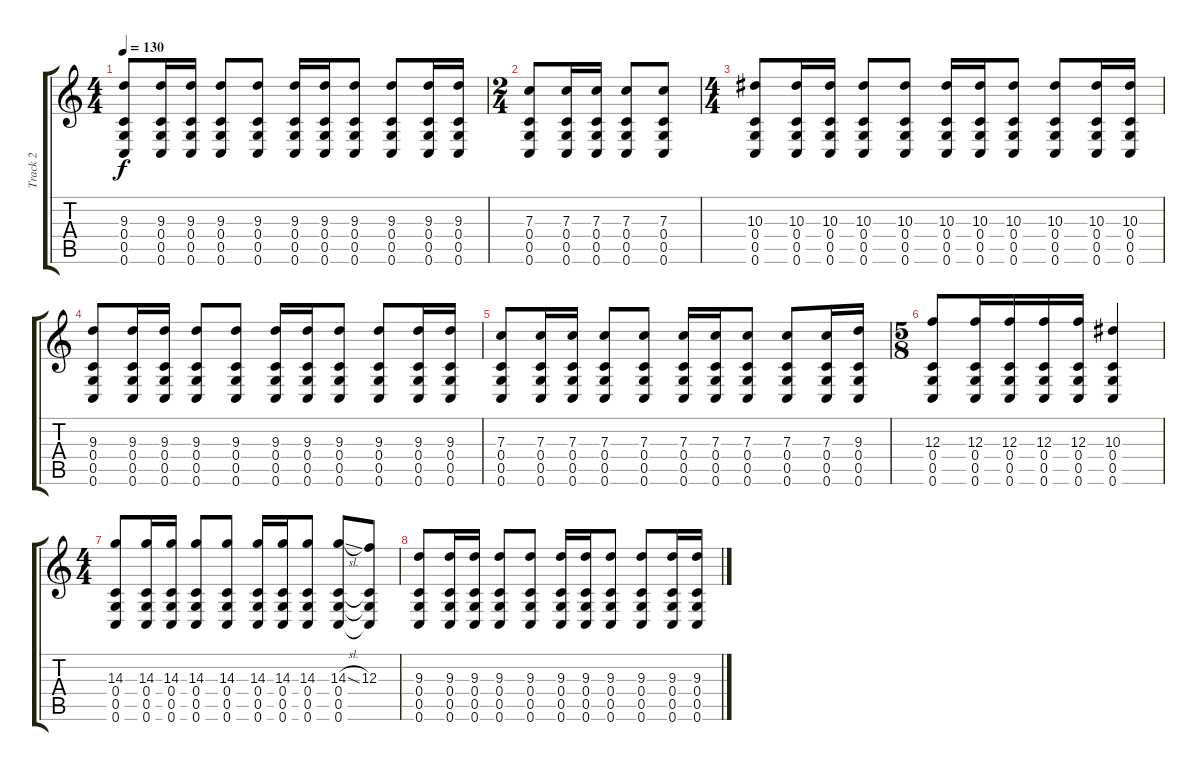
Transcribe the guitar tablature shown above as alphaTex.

\track ("Track 2" "Track 2") {instrument distortionguitar}
\staff {score tabs}
\tuning (D4 A3 F3 C3 G2 C2) {hide}
\ts (4 4)
\tempo 130
\clef g2
\ks c
(9.3 0.4 0.5 0.6).8{dy f} (9.3 0.4 0.5 0.6).16 (9.3 0.4 0.5 0.6).16 (9.3 0.4 0.5 0.6).8 (9.3 0.4 0.5 0.6).8 (9.3 0.4 0.5 0.6).16 (9.3 0.4 0.5 0.6).16 (9.3 0.4 0.5 0.6).8 (9.3 0.4 0.5 0.6).8 (9.3 0.4 0.5 0.6).16 (9.3 0.4 0.5 0.6).16 |
\ts (2 4)
(7.3 0.4 0.5 0.6).8 (7.3 0.4 0.5 0.6).16 (7.3 0.4 0.5 0.6).16 (7.3 0.4 0.5 0.6).8 (7.3 0.4 0.5 0.6).8 |
\ts (4 4)
(10.3 0.4 0.5 0.6).8 (10.3 0.4 0.5 0.6).16 (10.3 0.4 0.5 0.6).16 (10.3 0.4 0.5 0.6).8 (10.3 0.4 0.5 0.6).8 (10.3 0.4 0.5 0.6).16 (10.3 0.4 0.5 0.6).16 (10.3 0.4 0.5 0.6).8 (10.3 0.4 0.5 0.6).8 (10.3 0.4 0.5 0.6).16 (10.3 0.4 0.5 0.6).16 |
(9.3 0.4 0.5 0.6).8 (9.3 0.4 0.5 0.6).16 (9.3 0.4 0.5 0.6).16 (9.3 0.4 0.5 0.6).8 (9.3 0.4 0.5 0.6).8 (9.3 0.4 0.5 0.6).16 (9.3 0.4 0.5 0.6).16 (9.3 0.4 0.5 0.6).8 (9.3 0.4 0.5 0.6).8 (9.3 0.4 0.5 0.6).16 (9.3 0.4 0.5 0.6).16 |
(7.3 0.4 0.5 0.6).8 (7.3 0.4 0.5 0.6).16 (7.3 0.4 0.5 0.6).16 (7.3 0.4 0.5 0.6).8 (7.3 0.4 0.5 0.6).8 (7.3 0.4 0.5 0.6).16 (7.3 0.4 0.5 0.6).16 (7.3 0.4 0.5 0.6).8 (7.3 0.4 0.5 0.6).8 (7.3 0.4 0.5 0.6).16 (9.3 0.4 0.5 0.6).16 |
\ts (5 8)
(12.3 0.4 0.5 0.6).8 (12.3 0.4 0.5 0.6).16 (12.3 0.4 0.5 0.6).16 (12.3 0.4 0.5 0.6).16 (12.3 0.4 0.5 0.6).16 (10.3 0.4 0.5 0.6).4 |
\ts (4 4)
(14.3 0.4 0.5 0.6).8 (14.3 0.4 0.5 0.6).16 (14.3 0.4 0.5 0.6).16 (14.3 0.4 0.5 0.6).8 (14.3 0.4 0.5 0.6).8 (14.3 0.4 0.5 0.6).16 (14.3 0.4 0.5 0.6).16 (14.3 0.4 0.5 0.6).8 (14.3{sl} 0.4 0.5 0.6).8 (12.3 0.4{t} 0.5{t} 0.6{t}).8 |
(9.3 0.4 0.5 0.6).8 (9.3 0.4 0.5 0.6).16 (9.3 0.4 0.5 0.6).16 (9.3 0.4 0.5 0.6).8 (9.3 0.4 0.5 0.6).8 (9.3 0.4 0.5 0.6).16 (9.3 0.4 0.5 0.6).16 (9.3 0.4 0.5 0.6).8 (9.3 0.4 0.5 0.6).8 (9.3 0.4 0.5 0.6).16 (9.3 0.4 0.5 0.6).16
